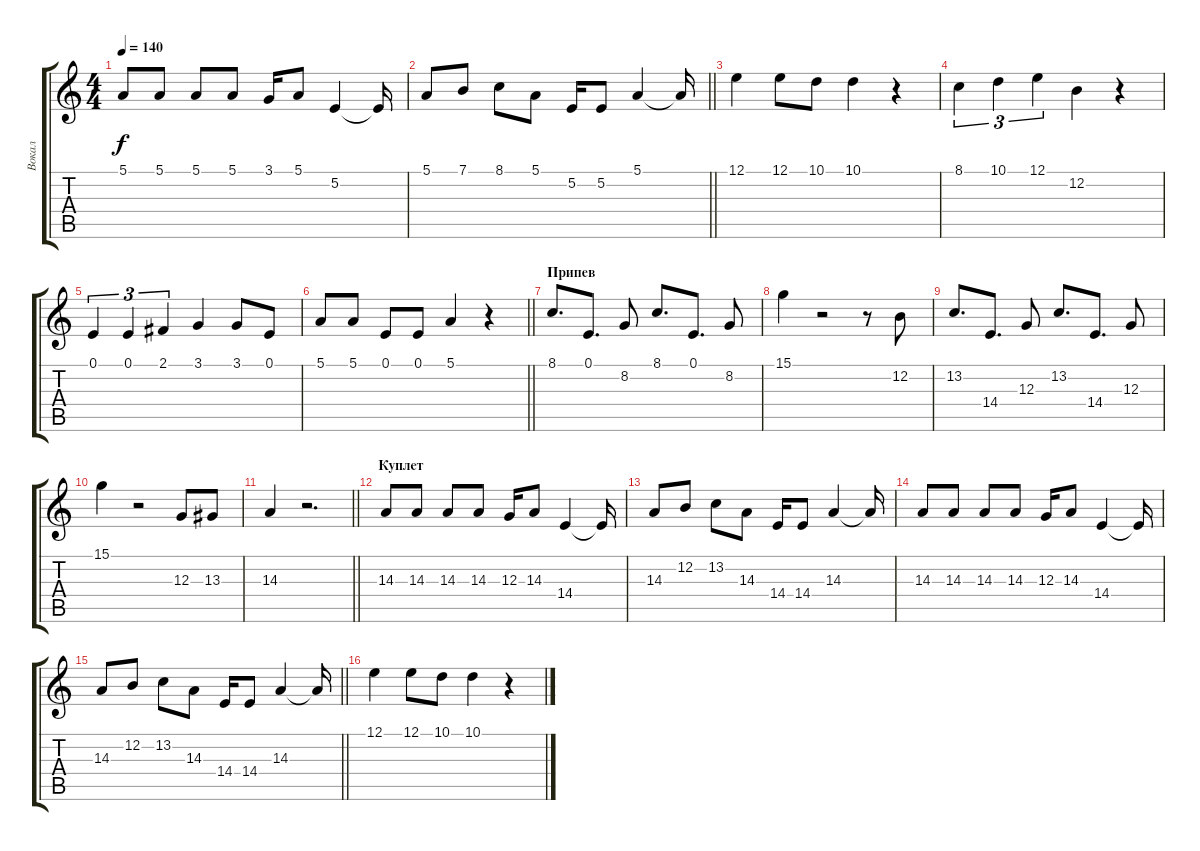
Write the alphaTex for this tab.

\track ("Вокал" "Вокал") {instrument flute}
\staff {score tabs}
\tuning (E4 B3 G3 D3 A2 E2) {hide}
\ts (4 4)
\tempo 140
\clef g2
\ks c
5.1.8{dy f} 5.1.8 5.1.8 5.1.8 3.1.16 5.1.8 5.2.4 5.2{t}.16 |
\barLineRight lightlight
5.1.8 7.1.8 8.1.8 5.1.8 5.2.16 5.2.8 5.1.4 5.1{t}.16 |
\section ("" " ")
12.1.4 12.1.8 10.1.8 10.1.4 r.4 |
8.1.4{tu (3 2)} 10.1.4{tu (3 2)} 12.1.4{tu (3 2)} 12.2.4 r.4 |
0.1.4{tu (3 2)} 0.1.4{tu (3 2)} 2.1.4{tu (3 2)} 3.1.4 3.1.8 0.1.8 |
\barLineRight lightlight
5.1.8 5.1.8 0.1.8 0.1.8 5.1.4 r.4 |
\section ("" "Припев")
8.1.8{d} 0.1.8{d} 8.2.8 8.1.8{d} 0.1.8{d} 8.2.8 |
15.1.4 r.2 r.8 12.2.8 |
13.2.8{d} 14.4.8{d} 12.3.8 13.2.8{d} 14.4.8{d} 12.3.8 |
15.1.4 r.2 12.3.8 13.3.8 |
\barLineRight lightlight
14.3.4 r.2{d} |
\section ("" "Куплет")
14.3.8 14.3.8 14.3.8 14.3.8 12.3.16 14.3.8 14.4.4 14.4{t}.16 |
14.3.8 12.2.8 13.2.8 14.3.8 14.4.16 14.4.8 14.3.4 14.3{t}.16 |
14.3.8 14.3.8 14.3.8 14.3.8 12.3.16 14.3.8 14.4.4 14.4{t}.16 |
\barLineRight lightlight
14.3.8 12.2.8 13.2.8 14.3.8 14.4.16 14.4.8 14.3.4 14.3{t}.16 |
\section ("" " ")
12.1.4 12.1.8 10.1.8 10.1.4 r.4
